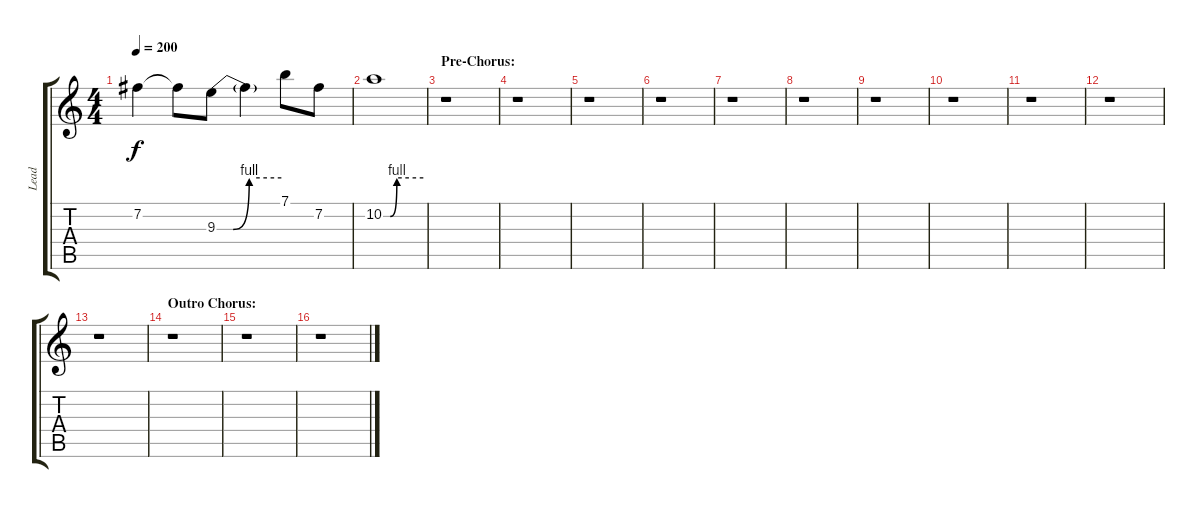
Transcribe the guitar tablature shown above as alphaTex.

\track ("Lead" "Lead") {instrument distortionguitar}
\staff {score tabs}
\tuning (E4 B3 G3 D3 A2 E2) {hide}
\ts (4 4)
\tempo 200
\clef g2
\ks c
7.2{t}.4{dy f} 7.2{t}.8 9.3{be (custom 0 0 15 0 30 4 60 4)}.8 9.3{t}.4 7.1.8 7.2.8 |
10.2{be (custom 0 0 10 0 20 4 60 4)}.1 |
\section ("" "Pre-Chorus:")
r.1 |
r.1 |
r.1 |
r.1 |
r.1 |
r.1 |
r.1 |
r.1 |
r.1 |
r.1 |
r.1 |
\section ("" "Outro Chorus:")
r.1 |
r.1 |
r.1
